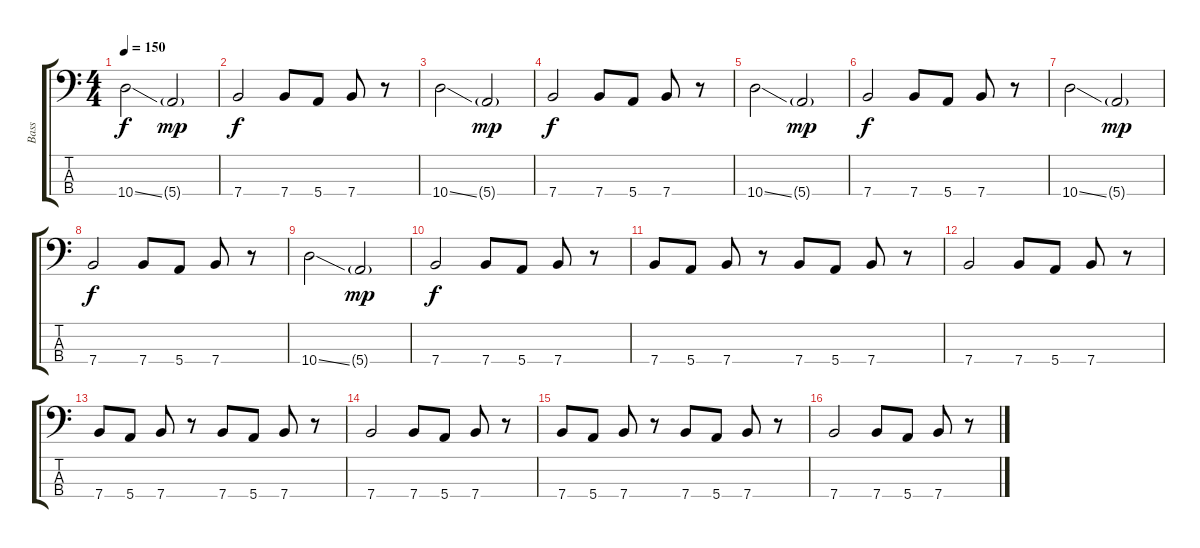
\track ("Bass" "Bass") {instrument electricbassfinger}
\staff {score tabs}
\tuning (G2 D2 A1 E1) {hide}
\ts (4 4)
\tempo 150
\clef f4
\ks c
10.4{ss}.2{dy f} 5.4{g}.2{dy mp} |
7.4.2{dy f} 7.4.8 5.4.8 7.4.8 r.8 |
10.4{ss}.2 5.4{g}.2{dy mp} |
7.4.2{dy f} 7.4.8 5.4.8 7.4.8 r.8 |
10.4{ss}.2 5.4{g}.2{dy mp} |
7.4.2{dy f} 7.4.8 5.4.8 7.4.8 r.8 |
10.4{ss}.2 5.4{g}.2{dy mp} |
7.4.2{dy f} 7.4.8 5.4.8 7.4.8 r.8 |
10.4{ss}.2 5.4{g}.2{dy mp} |
7.4.2{dy f} 7.4.8 5.4.8 7.4.8 r.8 |
7.4.8 5.4.8 7.4.8 r.8 7.4.8 5.4.8 7.4.8 r.8 |
7.4.2 7.4.8 5.4.8 7.4.8 r.8 |
7.4.8 5.4.8 7.4.8 r.8 7.4.8 5.4.8 7.4.8 r.8 |
7.4.2 7.4.8 5.4.8 7.4.8 r.8 |
7.4.8 5.4.8 7.4.8 r.8 7.4.8 5.4.8 7.4.8 r.8 |
7.4.2 7.4.8 5.4.8 7.4.8 r.8
